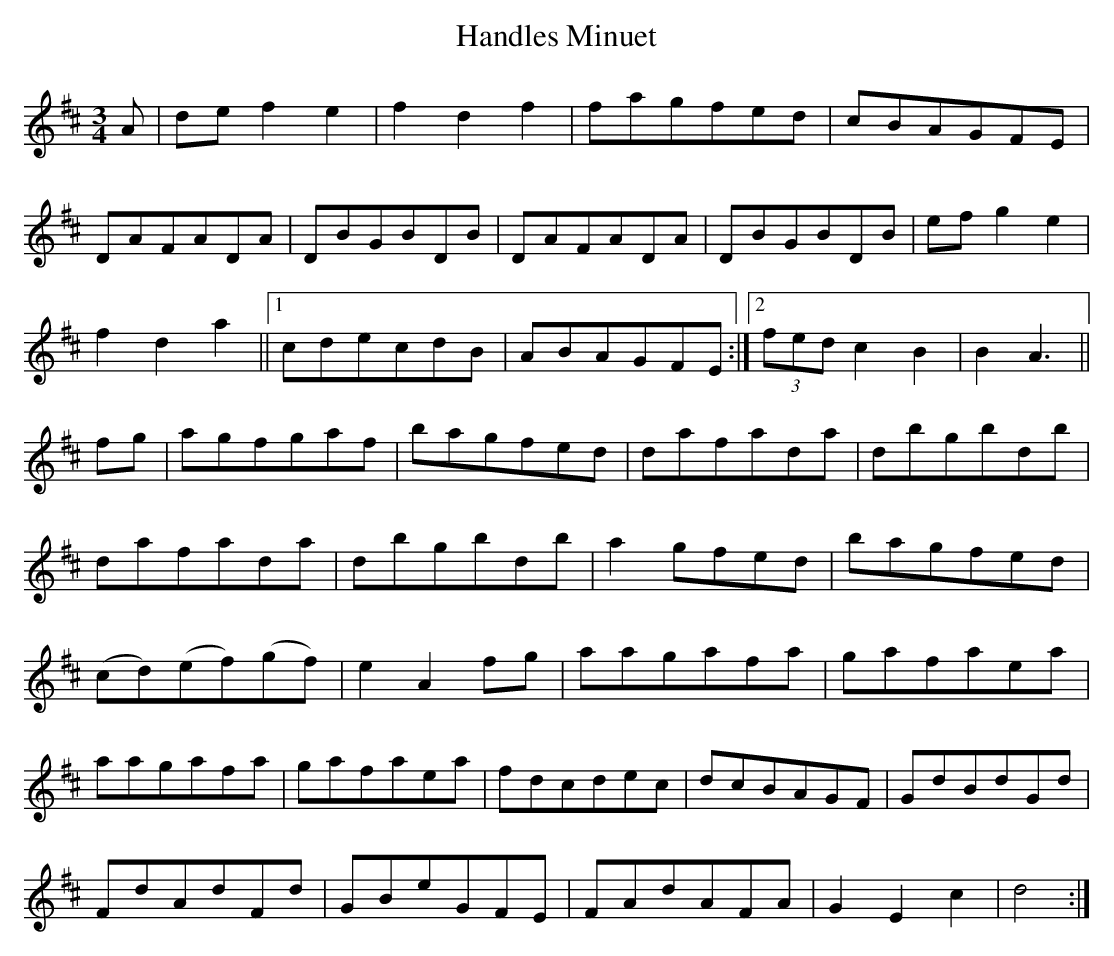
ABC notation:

X:1
T:Handles Minuet
M:3/4
L:1/8
K:D
A|de f2e2|f2d2f2|fagfed|cBAGFE|
DAFADA|DBGBDB|DAFADA|DBGBDB|ef g2e2|
f2d2a2||1 cdecdB|ABAGFE:|2 (3fed c2B2|B2A3||
fg|agfgaf|bagfed|dafada|dbgbdb|
dafada|dbgbdb|a2 gfed|bagfed|
(cd)(ef)(gf)|e2A2fg|aagafa|gafaea|
aagafa|gafaea|fdcdec|dcBAGF|GdBdGd|
FdAdFd|GBeGFE|FAdAFA|G2E2c2|d4:|]
